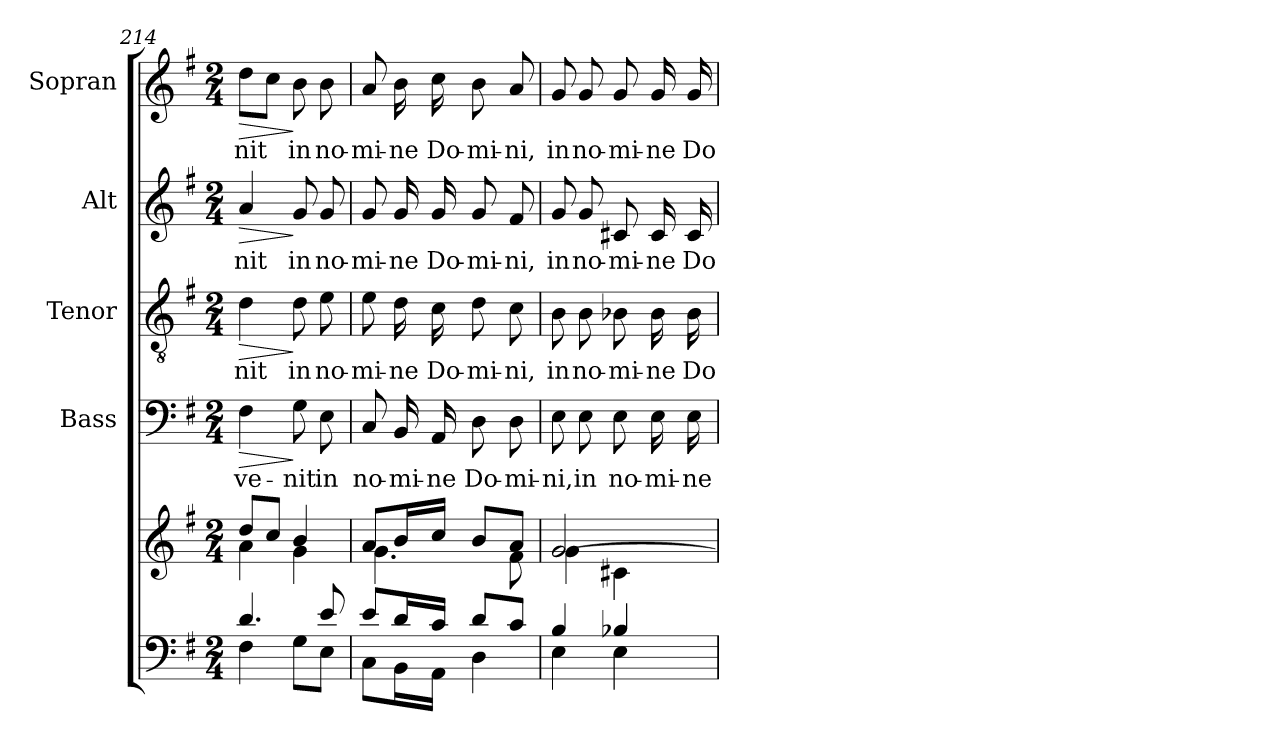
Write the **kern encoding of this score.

**kern	**kern	**kern	**text	**dynam	**kern	**text	**dynam	**kern	**text	**dynam	**kern	**text	**dynam
*part5	*part5	*part4	*part4	*part4	*part3	*part3	*part3	*part2	*part2	*part2	*part1	*part1	*part1
*staff6	*staff5	*staff4	*staff4	*staff4	*staff3	*staff3	*staff3	*staff2	*staff2	*staff2	*staff1	*staff1	*staff1
*	*	*I"Bass	*	*	*I"Tenor	*	*	*I"Alt	*	*	*I"Sopran	*	*
*	*	*I'B.	*	*	*I'T.	*	*	*I'A.	*	*	*I'S.	*	*
*clefF4	*clefG2	*clefF4	*	*	*clefGv2	*	*	*clefG2	*	*	*clefG2	*	*
*k[f#]	*k[f#]	*k[f#]	*	*	*k[f#]	*	*	*k[f#]	*	*	*k[f#]	*	*
*G:	*G:	*G:	*	*	*G:	*	*	*G:	*	*	*G:	*	*
*M2/4	*M2/4	*M2/4	*	*	*M2/4	*	*	*M2/4	*	*	*M2/4	*	*
=214	=214	=214	=214	=214	=214	=214	=214	=214	=214	=214	=214	=214	=214
*^	*^	*	*	*	*	*	*	*	*	*	*	*	*
!	!	!	!	!	!LO:LY:b	!LO:HP:b	!	!LO:LY:b	!LO:HP:b	!	!LO:LY:b	!LO:HP:b	!	!LO:LY:b	!LO:HP:b
4.d/	4F#\	8dd/L	4a\	4F#\	ve-	>	4d\	-nit	>	4a/	-nit	>	8dd\L	-nit	>
.	.	8cc/J	.	.	.	.	.	.	.	.	.	.	8cc\J	.	.
!	!	!	!	!	!LO:LY:b	!	!	!LO:LY:b	!	!	!LO:LY:b	!	!	!LO:LY:b	!
.	8G\L	4b/	4g\	8G\	-nit	]	8d\	in	]	8g/	in	]	8b\	in	]
!	!	!	!	!	!LO:LY:b	!	!	!LO:LY:b	!	!	!LO:LY:b	!	!	!LO:LY:b	!
8e/	8E\J	.	.	8E\	in	.	8e\	no-	.	8g/	no-	.	8b\	no-	.
=215	=215	=215	=215	=215	=215	=215	=215	=215	=215	=215	=215	=215	=215	=215	=215
!	!	!	!	!	!LO:LY:b	!	!	!LO:LY:b	!	!	!LO:LY:b	!	!	!LO:LY:b	!
8e/L	8C\L	8a/L	4.g\	8C/	no-	.	8e\	-mi-	.	8g/	-mi-	.	8a/	-mi-	.
!	!	!	!	!	!LO:LY:b	!	!	!LO:LY:b	!	!	!LO:LY:b	!	!	!LO:LY:b	!
16d/L	16BB\L	16b/L	.	16BB/	-mi-	.	16d\	-ne	.	16g/	-ne	.	16b\	-ne	.
!	!	!	!	!	!LO:LY:b	!	!	!LO:LY:b	!	!	!LO:LY:b	!	!	!LO:LY:b	!
16c/JJ	16AA\JJ	16cc/JJ	.	16AA/	-ne	.	16c\	Do-	.	16g/	Do-	.	16cc\	Do-	.
!	!	!	!	!	!LO:LY:b	!	!	!LO:LY:b	!	!	!LO:LY:b	!	!	!LO:LY:b	!
8d/L	4D\	8b/L	.	8D\	Do-	.	8d\	-mi-	.	8g/	-mi-	.	8b\	-mi-	.
!	!	!	!	!	!LO:LY:b	!	!	!LO:LY:b	!	!	!LO:LY:b	!	!	!LO:LY:b	!
8c/J	.	8a/J	8f#\	8D\	-mi-	.	8c\	-ni,	.	8f#/	-ni,	.	8a/	-ni,	.
=216	=216	=216	=216	=216	=216	=216	=216	=216	=216	=216	=216	=216	=216	=216	=216
!	!	!	!	!	!LO:LY:b	!	!	!LO:LY:b	!	!	!LO:LY:b	!	!	!LO:LY:b	!
4B/	4E\	[>2g/	4g\	8E\	-ni,	.	8B\	in	.	8g/	in	.	8g/	in	.
!	!	!	!	!	!LO:LY:b	!	!	!LO:LY:b	!	!	!LO:LY:b	!	!	!LO:LY:b	!
.	.	.	.	8E\	in	.	8B\	no-	.	8g/	no-	.	8g/	no-	.
!	!	!	!	!	!LO:LY:b	!	!	!LO:LY:b	!	!	!LO:LY:b	!	!	!LO:LY:b	!
4B-X/	4E\	.	4c#X\	8E\	no-	.	8B-X\	-mi-	.	8c#X/	-mi-	.	8g/	-mi-	.
!	!	!	!	!	!LO:LY:b	!	!	!LO:LY:b	!	!	!LO:LY:b	!	!	!LO:LY:b	!
.	.	.	.	16E\	-mi-	.	16B-\	-ne	.	16c#/	-ne	.	16g/	-ne	.
!	!	!	!	!	!LO:LY:b	!	!	!LO:LY:b	!	!	!LO:LY:b	!	!	!LO:LY:b	!
.	.	.	.	16E\	-ne	.	16B-\	Do-	.	16c#/	Do-	.	16g/	Do-	.
*v	*v	*	*	*	*	*	*	*	*	*	*	*	*	*	*
*	*v	*v	*	*	*	*	*	*	*	*	*	*	*	*
=	=	=	=	=	=	=	=	=	=	=	=	=	=
*-	*-	*-	*-	*-	*-	*-	*-	*-	*-	*-	*-	*-	*-
